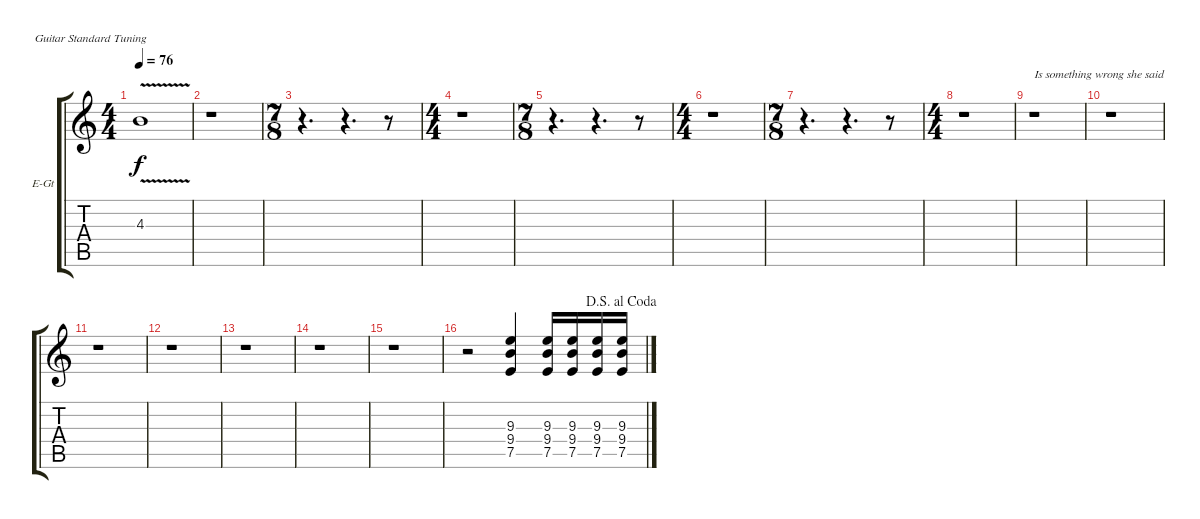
\bracketExtendMode groupsimilarinstruments
\firstSystemTrackNameOrientation horizontal
\otherSystemsTrackNameOrientation horizontal
\track ("Gtr.1" "E-Gt") {instrument distortionguitar}
\staff {score tabs}
\tuning (E4 B3 G3 D3 A2 E2)
\ts (4 4)
\tempo 76
\clef g2
\ks c
4.3{v t}.1{dy f} |
r.1 |
\ts (7 8)
\beaming (8 2 2 2 2)
r.4{d} r.4{d} r.8 |
\ts (4 4)
\beaming (8 2 2 2 2)
r.1 |
\ts (7 8)
\beaming (8 2 2 2 2)
r.4{d} r.4{d} r.8 |
\ts (4 4)
\beaming (8 2 2 2 2)
r.1 |
\ts (7 8)
\beaming (8 2 2 2 2)
r.4{d} r.4{d} r.8 |
\ts (4 4)
\beaming (8 2 2 2 2)
r.1 |
r.1{txt "Is something wrong she said"} |
r.1 |
r.1 |
r.1 |
r.1 |
r.1 |
r.1 |
\jump dalsegnoalcoda
r.2 (9.3 9.4 7.5).4 (9.3 9.4 7.5).16 (9.3 9.4 7.5).16 (9.3 9.4 7.5).16 (9.3 9.4 7.5).16
